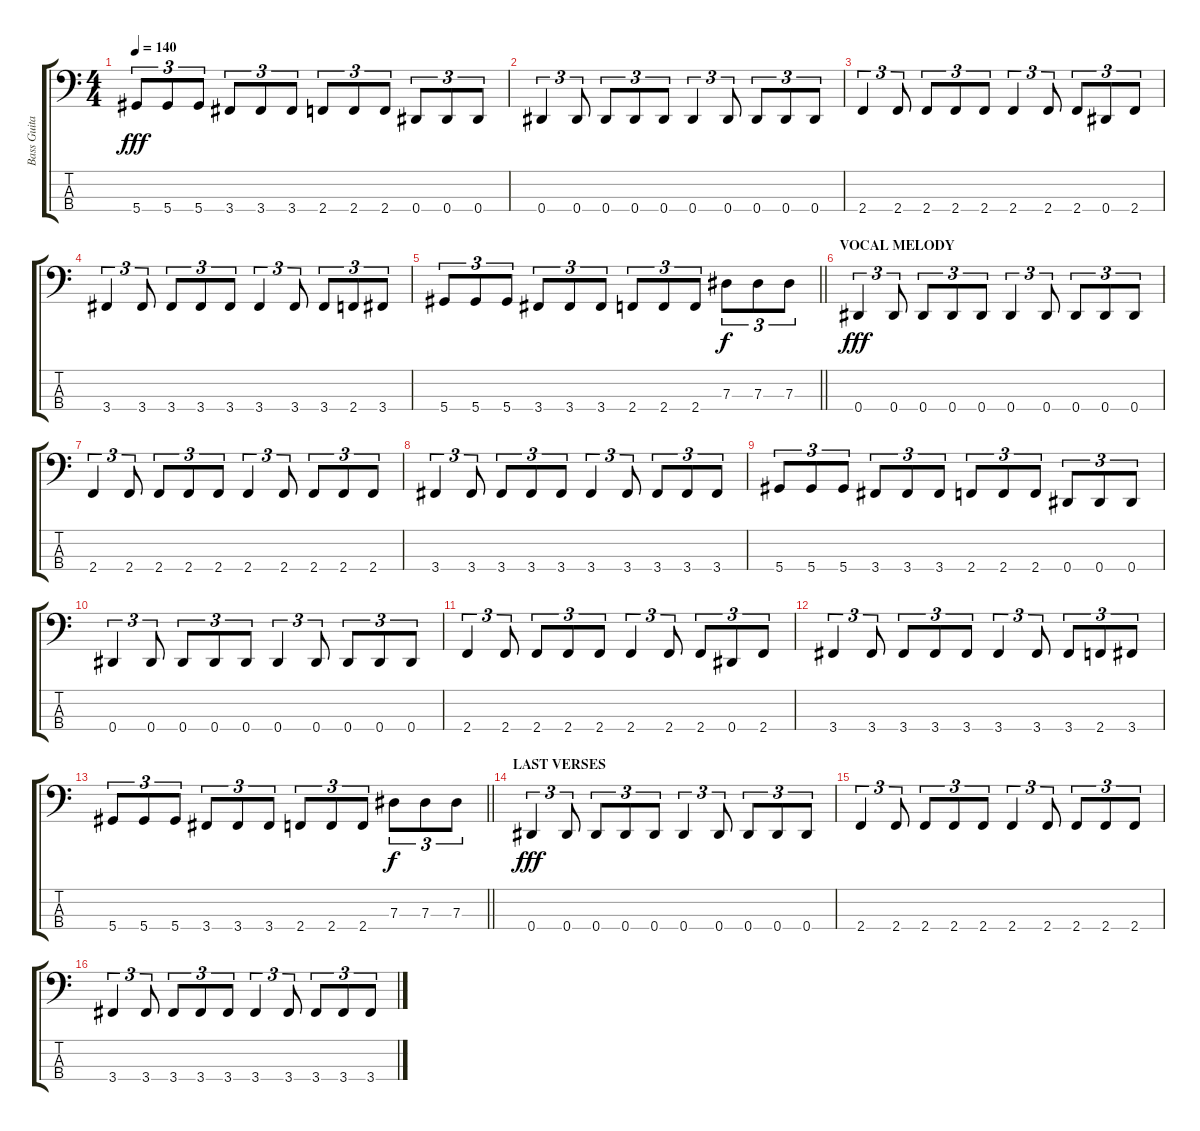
\track ("Bass Guitar - Neil Murray" "Bass Guita") {instrument electricbassfinger}
\staff {score tabs}
\tuning (Gb2 Db2 Ab1 Eb1) {hide}
\ts (4 4)
\tempo 140
\clef f4
\ks c
5.4.8{tu (3 2) dy fff} 5.4.8{tu (3 2)} 5.4.8{tu (3 2)} 3.4.8{tu (3 2)} 3.4.8{tu (3 2)} 3.4.8{tu (3 2)} 2.4.8{tu (3 2)} 2.4.8{tu (3 2)} 2.4.8{tu (3 2)} 0.4.8{tu (3 2)} 0.4.8{tu (3 2)} 0.4.8{tu (3 2)} |
0.4.4{tu (3 2)} 0.4.8{tu (3 2)} 0.4.8{tu (3 2)} 0.4.8{tu (3 2)} 0.4.8{tu (3 2)} 0.4.4{tu (3 2)} 0.4.8{tu (3 2)} 0.4.8{tu (3 2)} 0.4.8{tu (3 2)} 0.4.8{tu (3 2)} |
2.4.4{tu (3 2)} 2.4.8{tu (3 2)} 2.4.8{tu (3 2)} 2.4.8{tu (3 2)} 2.4.8{tu (3 2)} 2.4.4{tu (3 2)} 2.4.8{tu (3 2)} 2.4.8{tu (3 2)} 0.4.8{tu (3 2)} 2.4.8{tu (3 2)} |
3.4.4{tu (3 2)} 3.4.8{tu (3 2)} 3.4.8{tu (3 2)} 3.4.8{tu (3 2)} 3.4.8{tu (3 2)} 3.4.4{tu (3 2)} 3.4.8{tu (3 2)} 3.4.8{tu (3 2)} 2.4.8{tu (3 2)} 3.4.8{tu (3 2)} |
\barLineRight lightlight
5.4.8{tu (3 2)} 5.4.8{tu (3 2)} 5.4.8{tu (3 2)} 3.4.8{tu (3 2)} 3.4.8{tu (3 2)} 3.4.8{tu (3 2)} 2.4.8{tu (3 2)} 2.4.8{tu (3 2)} 2.4.8{tu (3 2)} 7.3.8{tu (3 2) dy f} 7.3.8{tu (3 2)} 7.3.8{tu (3 2)} |
\section ("" "VOCAL MELODY")
0.4.4{tu (3 2) dy fff} 0.4.8{tu (3 2)} 0.4.8{tu (3 2)} 0.4.8{tu (3 2)} 0.4.8{tu (3 2)} 0.4.4{tu (3 2)} 0.4.8{tu (3 2)} 0.4.8{tu (3 2)} 0.4.8{tu (3 2)} 0.4.8{tu (3 2)} |
2.4.4{tu (3 2)} 2.4.8{tu (3 2)} 2.4.8{tu (3 2)} 2.4.8{tu (3 2)} 2.4.8{tu (3 2)} 2.4.4{tu (3 2)} 2.4.8{tu (3 2)} 2.4.8{tu (3 2)} 2.4.8{tu (3 2)} 2.4.8{tu (3 2)} |
3.4.4{tu (3 2)} 3.4.8{tu (3 2)} 3.4.8{tu (3 2)} 3.4.8{tu (3 2)} 3.4.8{tu (3 2)} 3.4.4{tu (3 2)} 3.4.8{tu (3 2)} 3.4.8{tu (3 2)} 3.4.8{tu (3 2)} 3.4.8{tu (3 2)} |
5.4.8{tu (3 2)} 5.4.8{tu (3 2)} 5.4.8{tu (3 2)} 3.4.8{tu (3 2)} 3.4.8{tu (3 2)} 3.4.8{tu (3 2)} 2.4.8{tu (3 2)} 2.4.8{tu (3 2)} 2.4.8{tu (3 2)} 0.4.8{tu (3 2)} 0.4.8{tu (3 2)} 0.4.8{tu (3 2)} |
0.4.4{tu (3 2)} 0.4.8{tu (3 2)} 0.4.8{tu (3 2)} 0.4.8{tu (3 2)} 0.4.8{tu (3 2)} 0.4.4{tu (3 2)} 0.4.8{tu (3 2)} 0.4.8{tu (3 2)} 0.4.8{tu (3 2)} 0.4.8{tu (3 2)} |
2.4.4{tu (3 2)} 2.4.8{tu (3 2)} 2.4.8{tu (3 2)} 2.4.8{tu (3 2)} 2.4.8{tu (3 2)} 2.4.4{tu (3 2)} 2.4.8{tu (3 2)} 2.4.8{tu (3 2)} 0.4.8{tu (3 2)} 2.4.8{tu (3 2)} |
3.4.4{tu (3 2)} 3.4.8{tu (3 2)} 3.4.8{tu (3 2)} 3.4.8{tu (3 2)} 3.4.8{tu (3 2)} 3.4.4{tu (3 2)} 3.4.8{tu (3 2)} 3.4.8{tu (3 2)} 2.4.8{tu (3 2)} 3.4.8{tu (3 2)} |
\barLineRight lightlight
5.4.8{tu (3 2)} 5.4.8{tu (3 2)} 5.4.8{tu (3 2)} 3.4.8{tu (3 2)} 3.4.8{tu (3 2)} 3.4.8{tu (3 2)} 2.4.8{tu (3 2)} 2.4.8{tu (3 2)} 2.4.8{tu (3 2)} 7.3.8{tu (3 2) dy f} 7.3.8{tu (3 2)} 7.3.8{tu (3 2)} |
\section ("" "LAST VERSES")
0.4.4{tu (3 2) dy fff} 0.4.8{tu (3 2)} 0.4.8{tu (3 2)} 0.4.8{tu (3 2)} 0.4.8{tu (3 2)} 0.4.4{tu (3 2)} 0.4.8{tu (3 2)} 0.4.8{tu (3 2)} 0.4.8{tu (3 2)} 0.4.8{tu (3 2)} |
2.4.4{tu (3 2)} 2.4.8{tu (3 2)} 2.4.8{tu (3 2)} 2.4.8{tu (3 2)} 2.4.8{tu (3 2)} 2.4.4{tu (3 2)} 2.4.8{tu (3 2)} 2.4.8{tu (3 2)} 2.4.8{tu (3 2)} 2.4.8{tu (3 2)} |
3.4.4{tu (3 2)} 3.4.8{tu (3 2)} 3.4.8{tu (3 2)} 3.4.8{tu (3 2)} 3.4.8{tu (3 2)} 3.4.4{tu (3 2)} 3.4.8{tu (3 2)} 3.4.8{tu (3 2)} 3.4.8{tu (3 2)} 3.4.8{tu (3 2)}
